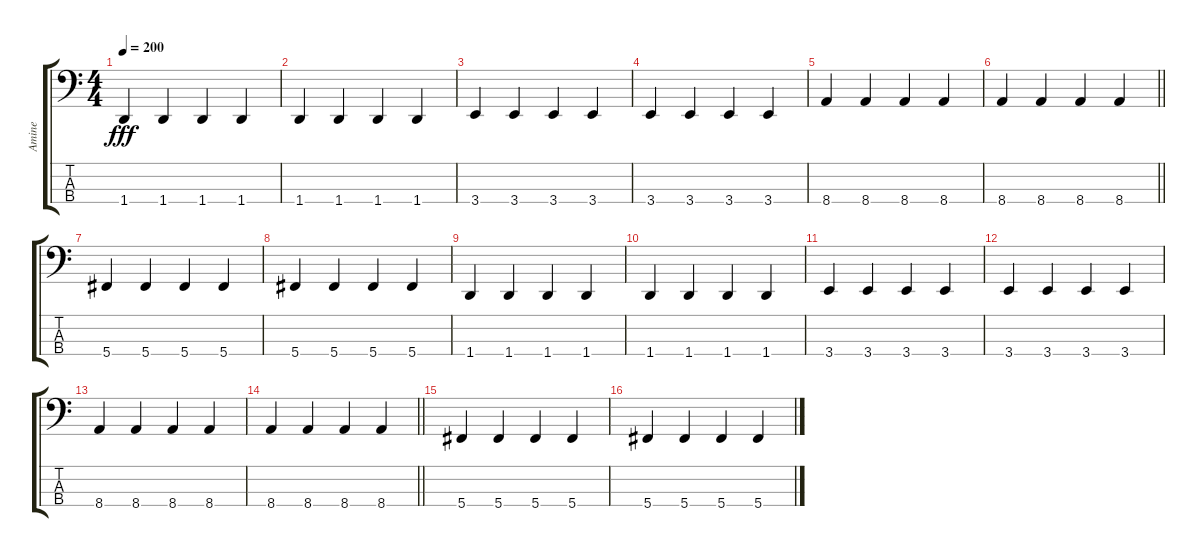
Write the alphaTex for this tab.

\track ("Amine" "Amine") {instrument electricbassfinger}
\staff {score tabs}
\tuning (Gb2 Db2 Ab1 Db1) {hide}
\ts (4 4)
\tempo 200
\clef f4
\ks c
1.4.4{dy fff} 1.4.4 1.4.4 1.4.4 |
1.4.4 1.4.4 1.4.4 1.4.4 |
3.4.4 3.4.4 3.4.4 3.4.4 |
3.4.4 3.4.4 3.4.4 3.4.4 |
8.4.4 8.4.4 8.4.4 8.4.4 |
\barLineRight lightlight
8.4.4 8.4.4 8.4.4 8.4.4 |
5.4.4 5.4.4 5.4.4 5.4.4 |
5.4.4 5.4.4 5.4.4 5.4.4 |
1.4.4 1.4.4 1.4.4 1.4.4 |
1.4.4 1.4.4 1.4.4 1.4.4 |
3.4.4 3.4.4 3.4.4 3.4.4 |
3.4.4 3.4.4 3.4.4 3.4.4 |
8.4.4 8.4.4 8.4.4 8.4.4 |
\barLineRight lightlight
8.4.4 8.4.4 8.4.4 8.4.4 |
5.4.4 5.4.4 5.4.4 5.4.4 |
5.4.4 5.4.4 5.4.4 5.4.4
